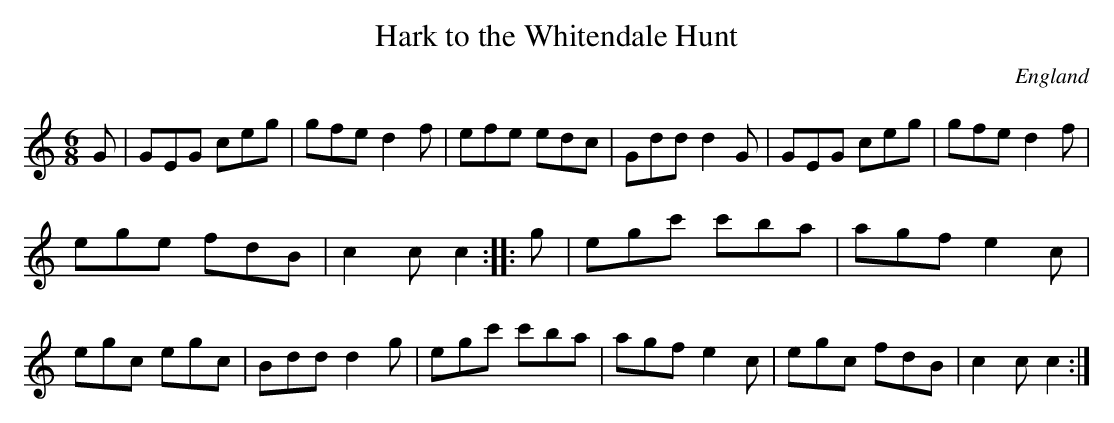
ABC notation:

X:1
T:Hark to the Whitendale Hunt
L:1/8
M:6/8
O:England
K:C major
G | \
GEG ceg | gfe d2f | efe edc | Gdd d2G | \
GEG ceg | gfe d2f |
ege fdB | c2c c2 :: \
g | \
egc' c'ba | agf e2 c |
egc egc | Bdd d2g | \
egc' c'ba | agf e2c | egc fdB | c2c c2:|
